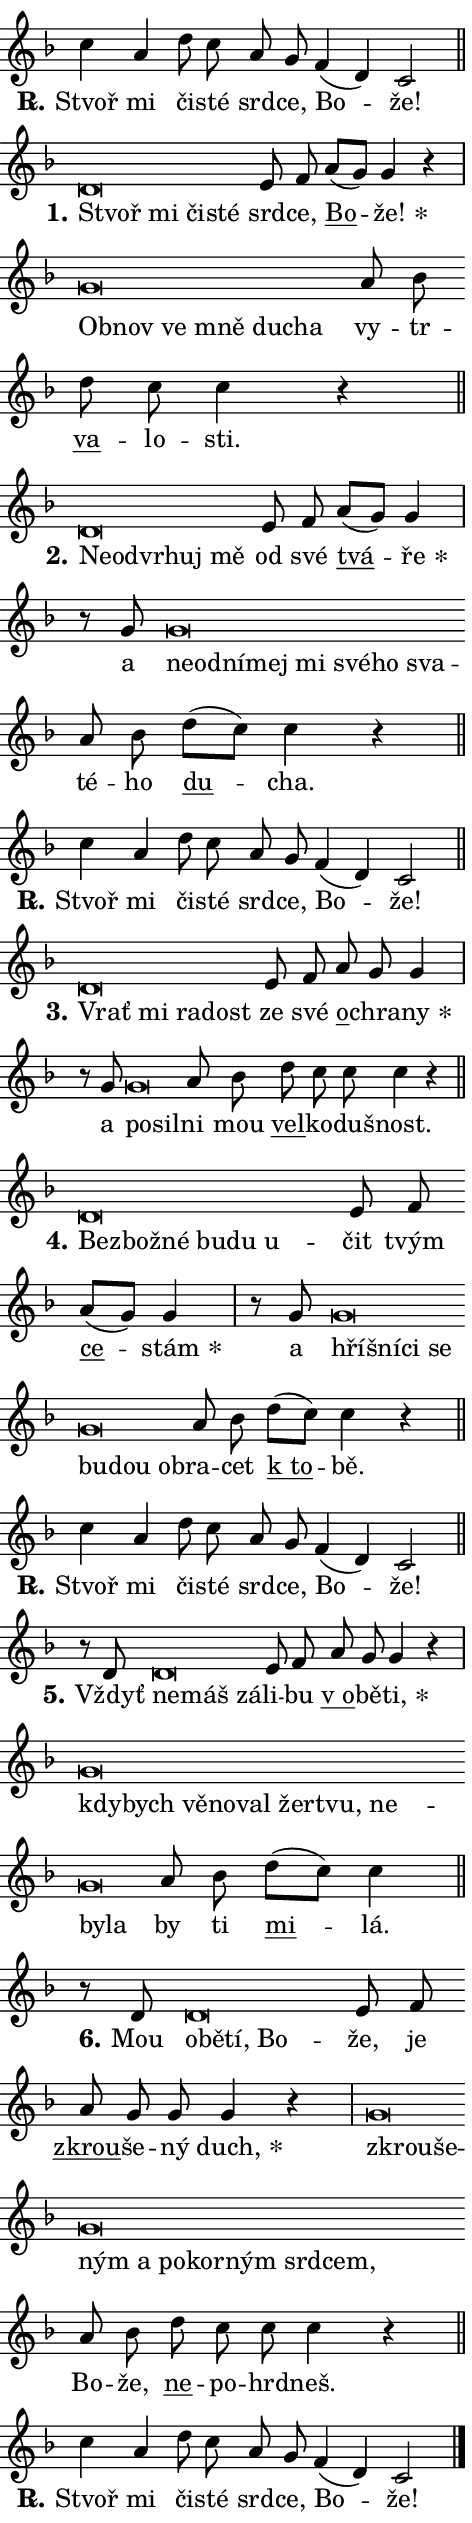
\version "2.24.0"
\header { tagline = "" }
\paper {
  indent = 0\cm
  top-margin = 0\cm
  right-margin = 0.13\cm % to fit lyric hyphens
  bottom-margin = 0\cm
  left-margin = 0\cm
  paper-width = 8\cm
  page-breaking = #ly:one-page-breaking
  system-system-spacing.basic-distance = #11
  score-system-spacing.basic-distance = #11
  ragged-last = ##f
}


%% Author: Thomas Morley
%% https://lists.gnu.org/archive/html/lilypond-user/2020-05/msg00002.html
#(define (line-position grob)
"Returns position of @var[grob} in current system:
   @code{'start}, if at first time-step
   @code{'end}, if at last time-step
   @code{'middle} otherwise
"
  (let* ((col (ly:item-get-column grob))
         (ln (ly:grob-object col 'left-neighbor))
         (rn (ly:grob-object col 'right-neighbor))
         (col-to-check-left (if (ly:grob? ln) ln col))
         (col-to-check-right (if (ly:grob? rn) rn col))
         (break-dir-left
           (and
             (ly:grob-property col-to-check-left 'non-musical #f)
             (ly:item-break-dir col-to-check-left)))
         (break-dir-right
           (and
             (ly:grob-property col-to-check-right 'non-musical #f)
             (ly:item-break-dir col-to-check-right))))
        (cond ((eqv? 1 break-dir-left) 'start)
              ((eqv? -1 break-dir-right) 'end)
              (else 'middle))))

#(define (tranparent-at-line-position vctor)
  (lambda (grob)
  "Relying on @code{line-position} select the relevant enry from @var{vctor}.
Used to determine transparency,"
    (case (line-position grob)
      ((end) (not (vector-ref vctor 0)))
      ((middle) (not (vector-ref vctor 1)))
      ((start) (not (vector-ref vctor 2))))))

noteHeadBreakVisibility =
#(define-music-function (break-visibility)(vector?)
"Makes @code{NoteHead}s transparent relying on @var{break-visibility}"
#{
  \override NoteHead.transparent =
    #(tranparent-at-line-position break-visibility)
#})

#(define delete-ledgers-for-transparent-note-heads
  (lambda (grob)
    "Reads whether a @code{NoteHead} is transparent.
If so this @code{NoteHead} is removed from @code{'note-heads} from
@var{grob}, which is supposed to be @code{LedgerLineSpanner}.
As a result ledgers are not printed for this @code{NoteHead}"
    (let* ((nhds-array (ly:grob-object grob 'note-heads))
           (nhds-list
             (if (ly:grob-array? nhds-array)
                 (ly:grob-array->list nhds-array)
                 '()))
           ;; Relies on the transparent-property being done before
           ;; Staff.LedgerLineSpanner.after-line-breaking is executed.
           ;; This is fragile ...
           (to-keep
             (remove
               (lambda (nhd)
                 (ly:grob-property nhd 'transparent #f))
               nhds-list)))
      ;; TODO find a better method to iterate over grob-arrays, similiar
      ;; to filter/remove etc for lists
      ;; For now rebuilt from scratch
      (set! (ly:grob-object grob 'note-heads)  '())
      (for-each
        (lambda (nhd)
          (ly:pointer-group-interface::add-grob grob 'note-heads nhd))
        to-keep))))

squashNotes = {
  \override NoteHead.X-extent = #'(-0.2 . 0.2)
  \override NoteHead.Y-extent = #'(-0.75 . 0)
  \override NoteHead.stencil =
    #(lambda (grob)
       (let ((pos (ly:grob-property grob 'staff-position)))
         (begin
           (if (< pos -7) (display "ERROR: Lower brevis then expected\n") (display ""))
           (if (<= pos -6) ly:text-interface::print ly:note-head::print))))
}
unSquashNotes = {
  \revert NoteHead.X-extent
  \revert NoteHead.Y-extent
  \revert NoteHead.stencil
}

hideNotes = \noteHeadBreakVisibility #begin-of-line-visible
unHideNotes = \noteHeadBreakVisibility #all-visible

% work-around for resetting accidentals
% https://lilypond.org/doc/v2.23/Documentation/notation/displaying-rhythms#unmetered-music
cadenzaMeasure = {
  \cadenzaOff
  \partial 1024 s1024
  \cadenzaOn
}

#(define-markup-command (accent layout props text) (markup?)
  "Underline accented syllable"
  (interpret-markup layout props
    #{\markup \override #'(offset . 4.3) \underline { #text }#}))

responsum = \markup \concat {
  "R" \hspace #-1.05 \path #0.1 #'((moveto 0 0.07) (lineto 0.9 0.8)) \hspace #0.05 "."
}

spaceSize = #0.6828661417322834 % exact space size for TeX Gyre Schola

\layout {
  \context {
    \Staff
    \remove "Time_signature_engraver"
    \override LedgerLineSpanner.after-line-breaking = #delete-ledgers-for-transparent-note-heads
  }
  \context {
    \Lyrics {
      \override LyricSpace.minimum-distance = \spaceSize
      \override LyricText.font-name = #"TeX Gyre Schola"
      \override LyricText.font-size = 1
      \override StanzaNumber.font-name = #"TeX Gyre Schola Bold"
      \override StanzaNumber.font-size = 1
    }
  }
  \context {
    \Score 
    \override NoteHead.text =
      #(lambda (grob) 
        (let ((pos (ly:grob-property grob 'staff-position)))
          #{\markup {
            \combine
              \halign #-0.55 \raise #(if (= pos -6) 0 0.5) \override #'(thickness . 2) \draw-line #'(3.2 . 0)
              \musicglyph "noteheads.sM1"
          }#}))
  }
}

% magnetic-lyrics.ily
%
%   written by
%     Jean Abou Samra <jean@abou-samra.fr>
%     Werner Lemberg <wl@gnu.org>
%
%   adapted by
%     Jiri Hon <jiri.hon@gmail.com>
%
% Version 2022-Apr-15

% https://www.mail-archive.com/lilypond-user@gnu.org/msg149350.html

#(define (Left_hyphen_pointer_engraver context)
   "Collect syllable-hyphen-syllable occurrences in lyrics and store
them in properties.  This engraver only looks to the left.  For
example, if the lyrics input is @code{foo -- bar}, it does the
following.

@itemize @bullet
@item
Set the @code{text} property of the @code{LyricHyphen} grob between
@q{foo} and @q{bar} to @code{foo}.

@item
Set the @code{left-hyphen} property of the @code{LyricText} grob with
text @q{foo} to the @code{LyricHyphen} grob between @q{foo} and
@q{bar}.
@end itemize

Use this auxiliary engraver in combination with the
@code{lyric-@/text::@/apply-@/magnetic-@/offset!} hook."
   (let ((hyphen #f)
         (text #f))
     (make-engraver
      (acknowledgers
       ((lyric-syllable-interface engraver grob source-engraver)
        (set! text grob)))
      (end-acknowledgers
       ((lyric-hyphen-interface engraver grob source-engraver)
        ;(when (not (grob::has-interface grob 'lyric-space-interface))
          (set! hyphen grob)));)
      ((stop-translation-timestep engraver)
       (when (and text hyphen)
         (ly:grob-set-object! text 'left-hyphen hyphen))
       (set! text #f)
       (set! hyphen #f)))))

#(define (lyric-text::apply-magnetic-offset! grob)
   "If the space between two syllables is less than the value in
property @code{LyricText@/.details@/.squash-threshold}, move the right
syllable to the left so that it gets concatenated with the left
syllable.

Use this function as a hook for
@code{LyricText@/.after-@/line-@/breaking} if the
@code{Left_@/hyphen_@/pointer_@/engraver} is active."
   (let ((hyphen (ly:grob-object grob 'left-hyphen #f)))
     (when hyphen
       (let ((left-text (ly:spanner-bound hyphen LEFT)))
         (when (grob::has-interface left-text 'lyric-syllable-interface)
           (let* ((common (ly:grob-common-refpoint grob left-text X))
                  (this-x-ext (ly:grob-extent grob common X))
                  (left-x-ext
                   (begin
                     ;; Trigger magnetism for left-text.
                     (ly:grob-property left-text 'after-line-breaking)
                     (ly:grob-extent left-text common X)))
                  ;; `delta` is the gap width between two syllables.
                  (delta (- (interval-start this-x-ext)
                            (interval-end left-x-ext)))
                  (details (ly:grob-property grob 'details))
                  (threshold (assoc-get 'squash-threshold details 0.2)))
             (when (< delta threshold)
               (let* (;; We have to manipulate the input text so that
                      ;; ligatures crossing syllable boundaries are not
                      ;; disabled.  For languages based on the Latin
                      ;; script this is essentially a beautification.
                      ;; However, for non-Western scripts it can be a
                      ;; necessity.
                      (lt (ly:grob-property left-text 'text))
                      (rt (ly:grob-property grob 'text))
                      (is-space (grob::has-interface hyphen 'lyric-space-interface))
                      (space (if is-space " " ""))
                      (extra-delta (if is-space spaceSize 0))
                      ;; Append new syllable.
                      (ltrt-space (if (and (string? lt) (string? rt))
                                (string-append lt space rt)
                                (make-concat-markup (list lt space rt))))
                      ;; Right-align `ltrt` to the right side.
                      (ltrt-space-markup (grob-interpret-markup
                               grob
                               (make-translate-markup
                                (cons (interval-length this-x-ext) 0)
                                (make-right-align-markup ltrt-space)))))
                 (begin
                   ;; Don't print `left-text`.
                   (ly:grob-set-property! left-text 'stencil #f)
                   ;; Set text and stencil (which holds all collected
                   ;; syllables so far) and shift it to the left.
                   (ly:grob-set-property! grob 'text ltrt-space)
                   (ly:grob-set-property! grob 'stencil ltrt-space-markup)
                   (ly:grob-translate-axis! grob (- (- delta extra-delta)) X))))))))))


#(define (lyric-hyphen::displace-bounds-first grob)
   ;; Make very sure this callback isn't triggered too early.
   (let ((left (ly:spanner-bound grob LEFT))
         (right (ly:spanner-bound grob RIGHT)))
     (ly:grob-property left 'after-line-breaking)
     (ly:grob-property right 'after-line-breaking)
     (ly:lyric-hyphen::print grob)))

squashThreshold = #0.4

\layout {
  \context {
    \Lyrics
    \consists #Left_hyphen_pointer_engraver
    \override LyricText.after-line-breaking =
      #lyric-text::apply-magnetic-offset!
    \override LyricHyphen.stencil = #lyric-hyphen::displace-bounds-first
    \override LyricText.details.squash-threshold = \squashThreshold
    \override LyricHyphen.minimum-distance = 0
    \override LyricHyphen.minimum-length = \squashThreshold
  }
}

squashText = \override LyricText.details.squash-threshold = 9999
unSquashText = \override LyricText.details.squash-threshold = \squashThreshold

leftText = \override LyricText.self-alignment-X = #LEFT
unLeftText = \revert LyricText.self-alignment-X

starOffset = #(lambda (grob) 
                (let ((x_offset (ly:self-alignment-interface::aligned-on-x-parent grob)))
                  (if (= x_offset 0) 0 (+ x_offset 1.2))))

star = #(define-music-function (syllable)(string?)
"Append star separator at the end of a syllable"
#{
  \once \override LyricText.X-offset = #starOffset
  \lyricmode { \markup {
    #syllable
    \override #'((font-name . "TeX Gyre Schola Bold")) \hspace #0.2 \lower #0.65 \larger "*"
  } }
#})

starAccent = #(define-music-function (syllable)(string?)
"Append star separator at the end of a syllable and make accent"
#{
  \once \override LyricText.X-offset = #starOffset
  \lyricmode { \markup {
    \accent #syllable
    \override #'((font-name . "TeX Gyre Schola Bold")) \hspace #0.2 \lower #0.65 \larger "*"
  } }
#})

breath = #(define-music-function (syllable)(string?)
"Append breathing indicator at the end of a syllable"
#{
  \lyricmode { \markup { #syllable "+" } }
#})

optionalBreath = #(define-music-function (syllable)(string?)
"Append optional breathing indicator at the end of a syllable"
#{
  \lyricmode { \markup { #syllable "(+)" } }
#})


\score {
    <<
        \new Voice = "melody" { \cadenzaOn \key f \major \relative { c''4 a d8 c a g \bar "" f4( d) c2 \cadenzaMeasure \bar "||" \break } }
        \new Lyrics \lyricsto "melody" { \lyricmode { \set stanza = \responsum
Stvoř mi či -- sté srd -- ce, Bo -- že! } }
    >>
    \layout {}
}

\score {
    <<
        \new Voice = "melody" { \cadenzaOn \key f \major \relative { \squashNotes d'\breve*1/16 \hideNotes \breve*1/16 \bar "" \breve*1/16 \breve*1/16 \bar "" \unHideNotes \unSquashNotes e8 f \bar "" a[( g)] g4 r \cadenzaMeasure \bar "|" \squashNotes g\breve*1/16 \hideNotes \breve*1/16 \bar "" \breve*1/16 \bar "" \breve*1/16 \bar "" \breve*1/16 \breve*1/16 \bar "" \unHideNotes \unSquashNotes a8 bes \bar "" d c c4 r \cadenzaMeasure \bar "||" \break } }
        \new Lyrics \lyricsto "melody" { \lyricmode { \set stanza = "1."
\leftText Stvoř \squashText mi či -- sté \unLeftText \unSquashText srd -- ce, \markup \accent Bo -- \star že! \leftText Ob -- \squashText nov ve mně du -- cha \unLeftText \unSquashText vy -- tr -- \markup \accent va -- lo -- sti. } }
    >>
    \layout {}
}

\score {
    <<
        \new Voice = "melody" { \cadenzaOn \key f \major \relative { \squashNotes d'\breve*1/16 \hideNotes \breve*1/16 \bar "" \breve*1/16 \bar "" \breve*1/16 \breve*1/16 \bar "" \unHideNotes \unSquashNotes e8 f \bar "" a[( g)] g4 \cadenzaMeasure \bar "|" r8 g8 \squashNotes g\breve*1/16 \hideNotes \breve*1/16 \bar "" \breve*1/16 \bar "" \breve*1/16 \bar "" \breve*1/16 \bar "" \breve*1/16 \bar "" \breve*1/16 \breve*1/16 \bar "" \unHideNotes \unSquashNotes a8 bes \bar "" d[( c)] c4 r \cadenzaMeasure \bar "||" \break } }
        \new Lyrics \lyricsto "melody" { \lyricmode { \set stanza = "2."
\leftText Ne -- \squashText od -- vr -- huj mě \unLeftText \unSquashText od své \markup \accent tvá -- \star ře a \leftText ne -- \squashText od -- ní -- mej mi své -- ho sva -- \unLeftText \unSquashText té -- ho \markup \accent du -- cha. } }
    >>
    \layout {}
}

\score {
    <<
        \new Voice = "melody" { \cadenzaOn \key f \major \relative { c''4 a d8 c a g \bar "" f4( d) c2 \cadenzaMeasure \bar "||" \break } }
        \new Lyrics \lyricsto "melody" { \lyricmode { \set stanza = \responsum
Stvoř mi či -- sté srd -- ce, Bo -- že! } }
    >>
    \layout {}
}

\score {
    <<
        \new Voice = "melody" { \cadenzaOn \key f \major \relative { \squashNotes d'\breve*1/16 \hideNotes \breve*1/16 \bar "" \breve*1/16 \breve*1/16 \bar "" \unHideNotes \unSquashNotes e8 f \bar "" a g g4 \cadenzaMeasure \bar "|" r8 g8 \squashNotes g\breve*1/16 \hideNotes \breve*1/16 \bar "" \unHideNotes \unSquashNotes a8 bes \bar "" d c c c4 r \cadenzaMeasure \bar "||" \break } }
        \new Lyrics \lyricsto "melody" { \lyricmode { \set stanza = "3."
\leftText Vrať \squashText mi ra -- dost \unLeftText \unSquashText ze své \markup \accent o -- chra -- \star ny a \leftText po -- \squashText sil -- \unLeftText \unSquashText ni mou \markup \accent vel -- ko -- du -- šnost. } }
    >>
    \layout {}
}

\score {
    <<
        \new Voice = "melody" { \cadenzaOn \key f \major \relative { \squashNotes d'\breve*1/16 \hideNotes \breve*1/16 \bar "" \breve*1/16 \bar "" \breve*1/16 \bar "" \breve*1/16 \breve*1/16 \bar "" \unHideNotes \unSquashNotes e8 f \bar "" a[( g)] g4 \cadenzaMeasure \bar "|" r8 g8 \squashNotes g\breve*1/16 \hideNotes \breve*1/16 \bar "" \breve*1/16 \bar "" \breve*1/16 \bar "" \breve*1/16 \bar "" \breve*1/16 \breve*1/16 \bar "" \unHideNotes \unSquashNotes a8 bes \bar "" d[( c)] c4 r \cadenzaMeasure \bar "||" \break } }
        \new Lyrics \lyricsto "melody" { \lyricmode { \set stanza = "4."
\leftText Bez -- \squashText bož -- né bu -- du u -- \unLeftText \unSquashText čit tvým \markup \accent ce -- \star stám a \leftText hří -- \squashText šní -- ci se bu -- dou ob -- \unLeftText \unSquashText ra -- cet \markup \accent "k to" -- bě. } }
    >>
    \layout {}
}

\score {
    <<
        \new Voice = "melody" { \cadenzaOn \key f \major \relative { c''4 a d8 c a g \bar "" f4( d) c2 \cadenzaMeasure \bar "||" \break } }
        \new Lyrics \lyricsto "melody" { \lyricmode { \set stanza = \responsum
Stvoř mi či -- sté srd -- ce, Bo -- že! } }
    >>
    \layout {}
}

\score {
    <<
        \new Voice = "melody" { \cadenzaOn \key f \major \relative { r8 d'8 \squashNotes d\breve*1/16 \hideNotes \breve*1/16 \breve*1/16 \bar "" \unHideNotes \unSquashNotes e8 f \bar "" a g g4 r \cadenzaMeasure \bar "|" \squashNotes g\breve*1/16 \hideNotes \breve*1/16 \bar "" \breve*1/16 \bar "" \breve*1/16 \bar "" \breve*1/16 \bar "" \breve*1/16 \bar "" \breve*1/16 \bar "" \breve*1/16 \bar "" \breve*1/16 \breve*1/16 \bar "" \unHideNotes \unSquashNotes a8 bes \bar "" d[( c)] c4 \cadenzaMeasure \bar "||" \break } }
        \new Lyrics \lyricsto "melody" { \lyricmode { \set stanza = "5."
Vždyť \leftText ne -- \squashText máš zá -- \unLeftText \unSquashText li -- bu \markup \accent "v o" -- bě -- \star ti, \leftText kdy -- \squashText bych vě -- no -- val žer -- tvu, ne -- by -- la \unLeftText \unSquashText by ti \markup \accent mi -- lá. } }
    >>
    \layout {}
}

\score {
    <<
        \new Voice = "melody" { \cadenzaOn \key f \major \relative { r8 d'8 \squashNotes d\breve*1/16 \hideNotes \breve*1/16 \bar "" \breve*1/16 \breve*1/16 \bar "" \unHideNotes \unSquashNotes e8 f \bar "" a g g g4 r \cadenzaMeasure \bar "|" \squashNotes g\breve*1/16 \hideNotes \breve*1/16 \bar "" \breve*1/16 \bar "" \breve*1/16 \bar "" \breve*1/16 \bar "" \breve*1/16 \bar "" \breve*1/16 \bar "" \breve*1/16 \breve*1/16 \bar "" \unHideNotes \unSquashNotes a8 bes \bar "" d c c c4 r \cadenzaMeasure \bar "||" \break } }
        \new Lyrics \lyricsto "melody" { \lyricmode { \set stanza = "6."
Mou \leftText o -- \squashText bě -- tí, Bo -- \unLeftText \unSquashText že, je \markup \accent zkrou -- še -- ný \star duch, \leftText zkrou -- \squashText še -- ným a po -- kor -- ným srd -- cem, \unLeftText \unSquashText Bo -- že, \markup \accent ne -- po -- hrd -- neš. } }
    >>
    \layout {}
}

\score {
    <<
        \new Voice = "melody" { \cadenzaOn \key f \major \relative { c''4 a d8 c a g \bar "" f4( d) c2 \cadenzaMeasure \bar "||" \break } \bar "|." }
        \new Lyrics \lyricsto "melody" { \lyricmode { \set stanza = \responsum
Stvoř mi či -- sté srd -- ce, Bo -- že! } }
    >>
    \layout {}
}
